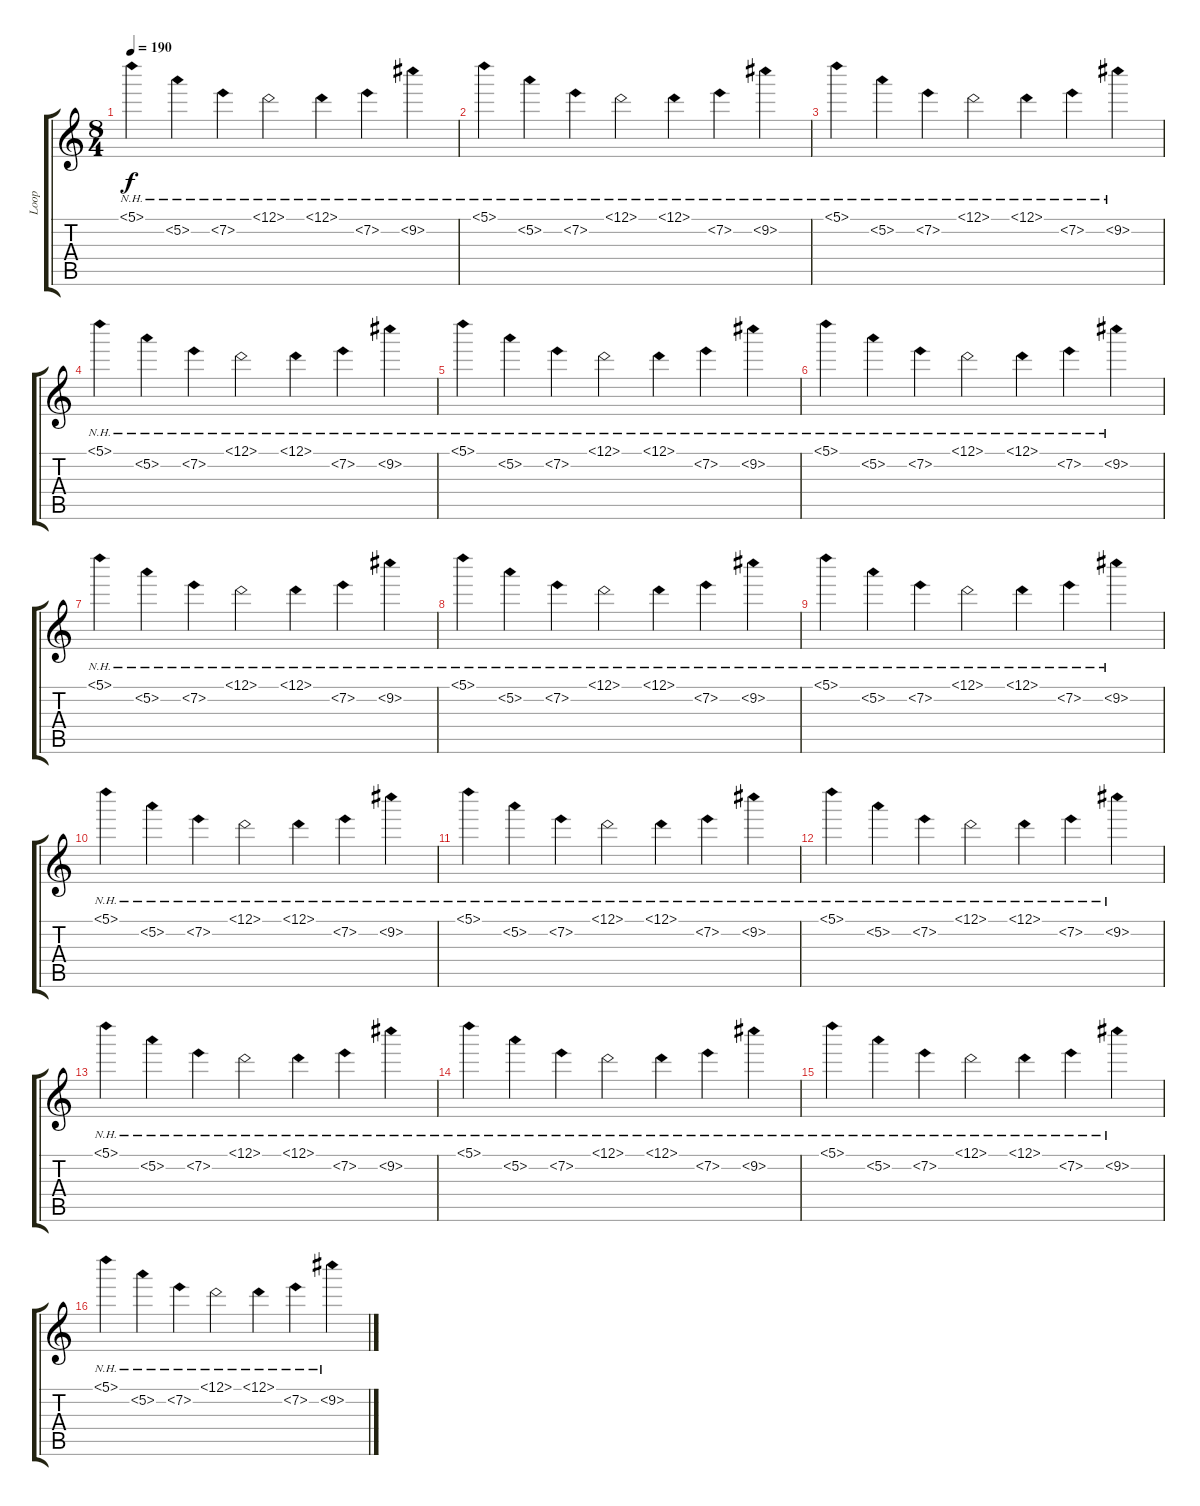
\track ("Loop" "Loop") {instrument acousticguitarnylon}
\staff {score tabs}
\tuning (D4 A3 F3 C3 G2 C2) {hide}
\ts (8 4)
\tempo 190
\clef g2
\ks c
5.1{nh}.4{dy f} 5.2{nh}.4 7.2{nh}.4 12.1{nh}.2 12.1{nh}.4 7.2{nh}.4 9.2{nh}.4 |
5.1{nh}.4 5.2{nh}.4 7.2{nh}.4 12.1{nh}.2 12.1{nh}.4 7.2{nh}.4 9.2{nh}.4 |
5.1{nh}.4 5.2{nh}.4 7.2{nh}.4 12.1{nh}.2 12.1{nh}.4 7.2{nh}.4 9.2{nh}.4 |
5.1{nh}.4 5.2{nh}.4 7.2{nh}.4 12.1{nh}.2 12.1{nh}.4 7.2{nh}.4 9.2{nh}.4 |
5.1{nh}.4 5.2{nh}.4 7.2{nh}.4 12.1{nh}.2 12.1{nh}.4 7.2{nh}.4 9.2{nh}.4 |
5.1{nh}.4 5.2{nh}.4 7.2{nh}.4 12.1{nh}.2 12.1{nh}.4 7.2{nh}.4 9.2{nh}.4 |
5.1{nh}.4 5.2{nh}.4 7.2{nh}.4 12.1{nh}.2 12.1{nh}.4 7.2{nh}.4 9.2{nh}.4 |
5.1{nh}.4 5.2{nh}.4 7.2{nh}.4 12.1{nh}.2 12.1{nh}.4 7.2{nh}.4 9.2{nh}.4 |
5.1{nh}.4 5.2{nh}.4 7.2{nh}.4 12.1{nh}.2 12.1{nh}.4 7.2{nh}.4 9.2{nh}.4 |
5.1{nh}.4 5.2{nh}.4 7.2{nh}.4 12.1{nh}.2 12.1{nh}.4 7.2{nh}.4 9.2{nh}.4 |
5.1{nh}.4 5.2{nh}.4 7.2{nh}.4 12.1{nh}.2 12.1{nh}.4 7.2{nh}.4 9.2{nh}.4 |
5.1{nh}.4 5.2{nh}.4 7.2{nh}.4 12.1{nh}.2 12.1{nh}.4 7.2{nh}.4 9.2{nh}.4 |
5.1{nh}.4 5.2{nh}.4 7.2{nh}.4 12.1{nh}.2 12.1{nh}.4 7.2{nh}.4 9.2{nh}.4 |
5.1{nh}.4 5.2{nh}.4 7.2{nh}.4 12.1{nh}.2 12.1{nh}.4 7.2{nh}.4 9.2{nh}.4 |
5.1{nh}.4 5.2{nh}.4 7.2{nh}.4 12.1{nh}.2 12.1{nh}.4 7.2{nh}.4 9.2{nh}.4 |
5.1{nh}.4 5.2{nh}.4 7.2{nh}.4 12.1{nh}.2 12.1{nh}.4 7.2{nh}.4 9.2{nh}.4
